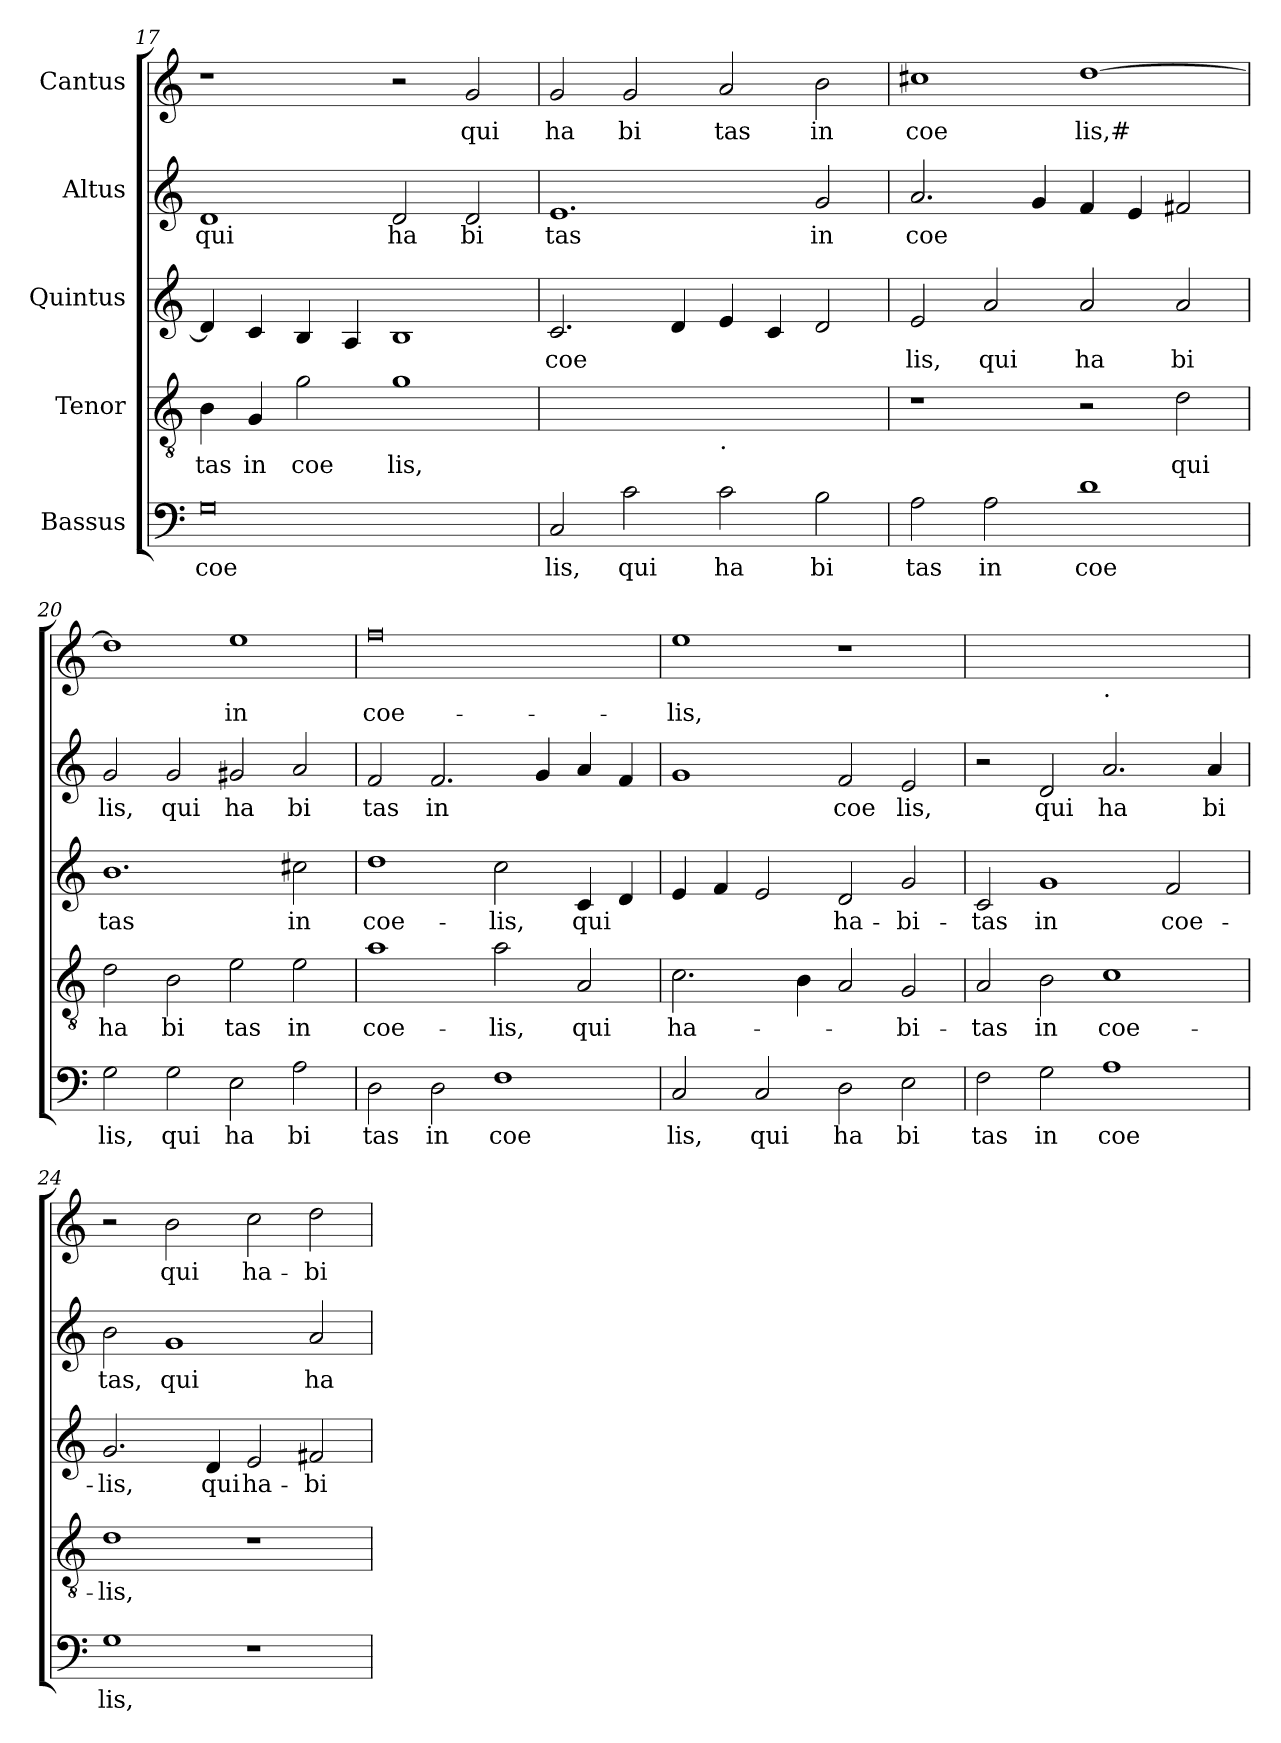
**kern	**text	**kern	**text	**kern	**text	**kern	**text	**kern	**text
*part5	*part5	*part4	*part4	*part3	*part3	*part2	*part2	*part1	*part1
*staff5	*staff5	*staff4	*staff4	*staff3	*staff3	*staff2	*staff2	*staff1	*staff1
*I"Bassus	*	*I"Tenor	*	*I"Quintus	*	*I"Altus	*	*I"Cantus	*
*clefF4	*	*clefGv2	*	*clefG2	*	*clefG2	*	*clefG2	*
*k[]	*	*k[]	*	*k[]	*	*k[]	*	*k[]	*
=17	=17	=17	=17	=17	=17	=17	=17	=17	=17
!	!LO:LY:b	!	!LO:LY:b	!	!	!	!LO:LY:b	!	!
0G	coe	4B\	tas	4d/]	.	1d	qui	1r	.
!	!	!	!LO:LY:b	!	!	!	!	!	!
.	.	4G/	in	4c/	.	.	.	.	.
!	!	!	!LO:LY:b	!	!	!	!	!	!
.	.	2g\	coe	4B/	.	.	.	.	.
.	.	.	.	4A/	.	.	.	.	.
!	!	!	!LO:LY:b	!	!	!	!LO:LY:b	!	!
.	.	1g	lis,	1B	.	2d/	ha	2r	.
!	!	!	!	!	!	!	!LO:LY:b	!	!LO:LY:b
.	.	.	.	.	.	2d/	bi	2g/	qui
=18	=18	=18	=18	=18	=18	=18	=18	=18	=18
!	!LO:LY:b	!	!	!	!LO:LY:b	!	!LO:LY:b	!	!LO:LY:b
2C/	lis,	1ryy	.	2.c/	coe	1.e	tas	2g/	ha
!	!LO:LY:b	!	!	!	!	!	!	!	!LO:LY:b
2c\	qui	.	.	.	.	.	.	2g/	bi
.	.	.	.	4d/	.	.	.	.	.
!	!	!LO:TX:b:t=.	!	!	!	!	!	!	!
!	!LO:LY:b	!	!	!	!	!	!	!	!LO:LY:b
2c\	ha	1ryy	.	4e/	.	.	.	2a/	tas
.	.	.	.	4c/	.	.	.	.	.
!	!LO:LY:b	!	!	!	!	!	!LO:LY:b	!	!LO:LY:b
2B\	bi	.	.	2d/	.	2g/	in	2b\	in
=19	=19	=19	=19	=19	=19	=19	=19	=19	=19
!	!LO:LY:b	!	!	!	!LO:LY:b	!	!LO:LY:b	!	!LO:LY:b
2A\	tas	1r	.	2e/	lis,	2.a/	coe	1cc#X	coe
!	!LO:LY:b	!	!	!	!LO:LY:b	!	!	!	!
2A\	in	.	.	2a/	qui	.	.	.	.
.	.	.	.	.	.	4g/	.	.	.
!	!LO:LY:b	!	!	!	!LO:LY:b	!	!	!	!LO:LY:b
1d	coe	2r	.	2a/	ha	4f/	.	[>1dd	lis,#
.	.	.	.	.	.	4e/	.	.	.
!	!	!	!LO:LY:b	!	!LO:LY:b	!	!	!	!
.	.	2d\	qui	2a/	bi	2f#X/	.	.	.
=20	=20	=20	=20	=20	=20	=20	=20	=20	=20
!	!LO:LY:b	!	!LO:LY:b	!	!LO:LY:b	!	!LO:LY:b	!	!
2G\	lis,	2d\	ha	1.b	tas	2g/	lis,	1dd]	.
!	!LO:LY:b	!	!LO:LY:b	!	!	!	!LO:LY:b	!	!
2G\	qui	2B\	bi	.	.	2g/	qui	.	.
!	!LO:LY:b	!	!LO:LY:b	!	!	!	!LO:LY:b	!	!LO:LY:b
2E\	ha	2e\	tas	.	.	2g#X/	ha	1ee	in
!	!LO:LY:b	!	!LO:LY:b	!	!LO:LY:b	!	!LO:LY:b	!	!
2A\	bi	2e\	in	2cc#X\	in	2a/	bi	.	.
!!LO:LB:g=z
=21	=21	=21	=21	=21	=21	=21	=21	=21	=21
!	!LO:LY:b	!	!LO:LY:b	!	!LO:LY:b	!	!LO:LY:b	!	!LO:LY:b
2D\	tas	1a	coe-	1dd	coe-	2f/	tas	0ff	coe-
!	!LO:LY:b	!	!	!	!	!	!LO:LY:b	!	!
2D\	in	.	.	.	.	2.f/	in	.	.
!	!LO:LY:b	!	!LO:LY:b	!	!LO:LY:b	!	!	!	!
1F	coe	2a\	-lis,	2cc\	-lis,	.	.	.	.
.	.	.	.	.	.	4g/	.	.	.
!	!	!	!LO:LY:b	!	!LO:LY:b	!	!	!	!
.	.	2A/	qui	4c/	qui	4a/	.	.	.
.	.	.	.	4d/	.	4f/	.	.	.
=22	=22	=22	=22	=22	=22	=22	=22	=22	=22
!	!LO:LY:b	!	!LO:LY:b	!	!	!	!	!	!LO:LY:b
2C/	lis,	2.c\	ha-	4e/	.	1g	.	1ee	-lis,
.	.	.	.	4f/	.	.	.	.	.
!	!LO:LY:b	!	!	!	!	!	!	!	!
2C/	qui	.	.	2e/	.	.	.	.	.
.	.	4B\	.	.	.	.	.	.	.
!	!LO:LY:b	!	!	!	!LO:LY:b	!	!LO:LY:b	!	!
2D\	ha	2A/	.	2d/	ha-	2f/	coe	1r	.
!	!LO:LY:b	!	!LO:LY:b	!	!LO:LY:b	!	!LO:LY:b	!	!
2E\	bi	2G/	-bi-	2g/	-bi-	2e/	lis,	.	.
=23	=23	=23	=23	=23	=23	=23	=23	=23	=23
!	!LO:LY:b	!	!LO:LY:b	!	!LO:LY:b	!	!	!	!
2F\	tas	2A/	-tas	2c/	-tas	2r	.	1ryy	.
!	!LO:LY:b	!	!LO:LY:b	!	!LO:LY:b	!	!LO:LY:b	!	!
2G\	in	2B\	in	1g	in	2d/	qui	.	.
!	!	!	!	!	!	!	!	!LO:TX:b:t=.	!
!	!LO:LY:b	!	!LO:LY:b	!	!	!	!LO:LY:b	!	!
1A	coe	1c	coe-	.	.	2.a/	ha	1ryy	.
!	!	!	!	!	!LO:LY:b	!	!	!	!
.	.	.	.	2f/	coe-	.	.	.	.
!	!	!	!	!	!	!	!LO:LY:b	!	!
.	.	.	.	.	.	4a/	bi	.	.
=24	=24	=24	=24	=24	=24	=24	=24	=24	=24
!	!LO:LY:b	!	!LO:LY:b	!	!LO:LY:b	!	!LO:LY:b	!	!
1G	lis,	1d	-lis,	2.g/	-lis,	2b\	tas,	2r	.
!	!	!	!	!	!	!	!LO:LY:b	!	!LO:LY:b
.	.	.	.	.	.	1g	qui	2b\	qui
!	!	!	!	!	!LO:LY:b	!	!	!	!
.	.	.	.	4d/	qui	.	.	.	.
!	!	!	!	!	!LO:LY:b	!	!	!	!LO:LY:b
1r	.	1r	.	2e/	ha-	.	.	2cc\	ha-
!	!	!	!	!	!LO:LY:b	!	!LO:LY:b	!	!LO:LY:b
.	.	.	.	2f#X/	-bi-	2a/	ha	2dd\	-bi-
=	=	=	=	=	=	=	=	=	=
*-	*-	*-	*-	*-	*-	*-	*-	*-	*-
